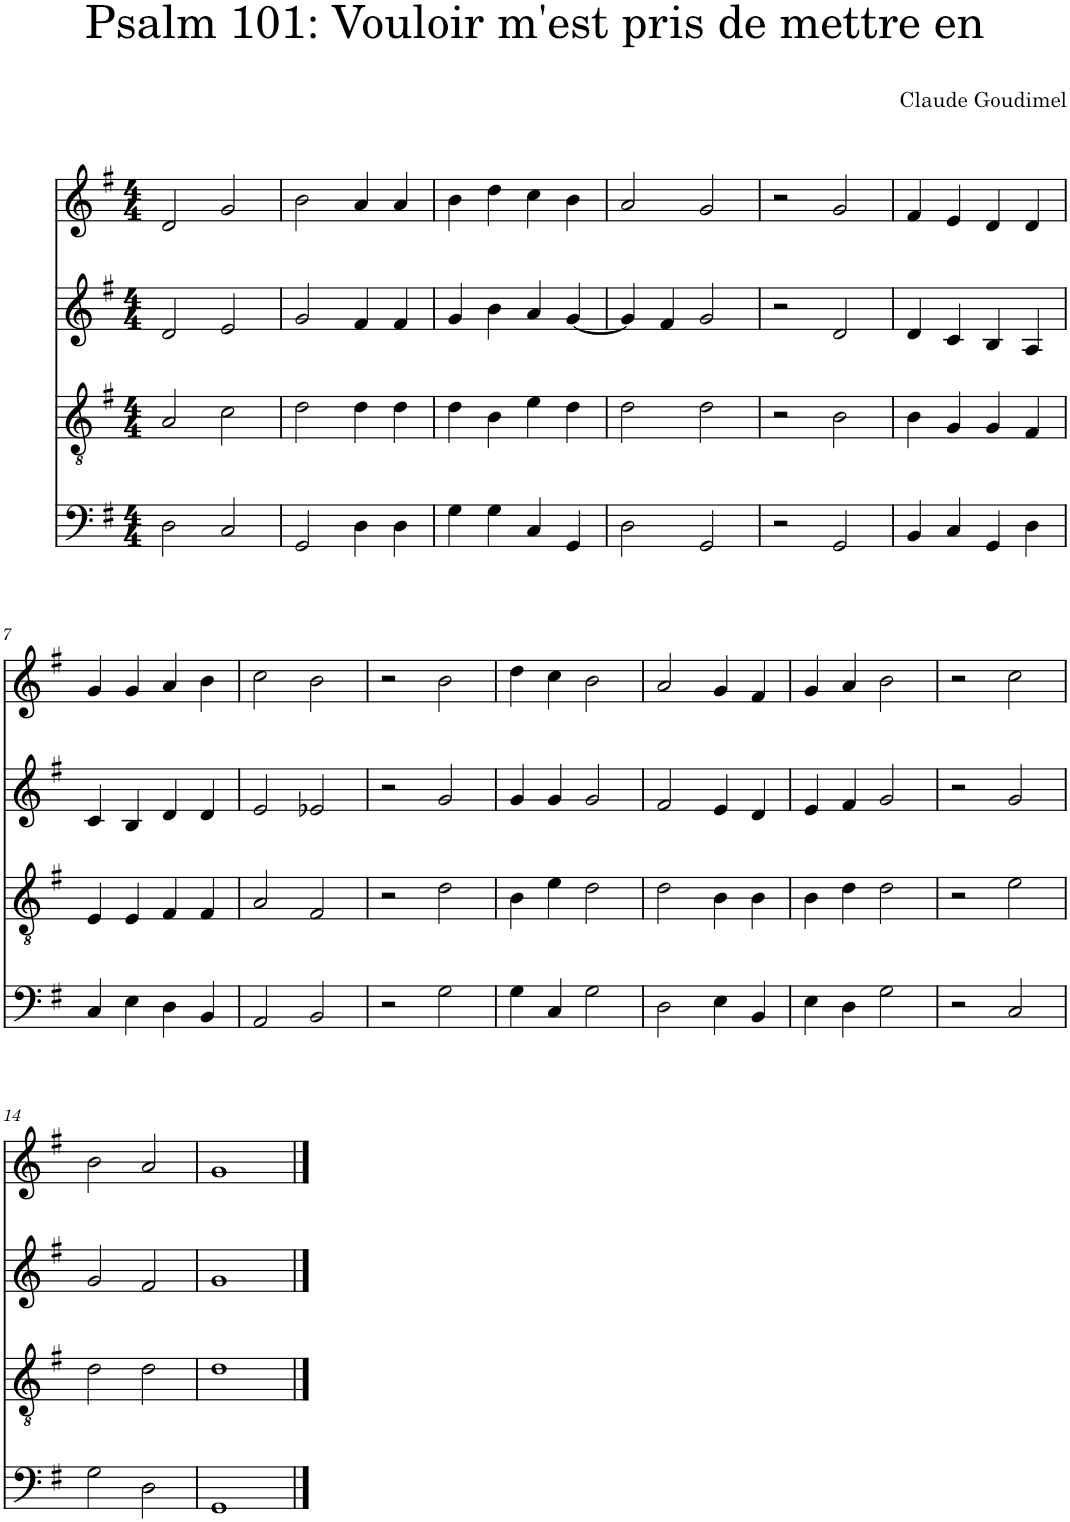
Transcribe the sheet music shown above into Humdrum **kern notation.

**kern	**kern	**kern	**kern
*part4	*part3	*part2	*part1
*staff4	*staff3	*staff2	*staff1
*I"Piano	*I"Piano	*I"Piano	*I"Piano
*I'Pno	*I'Pno	*I'Pno	*I'Pno
*clefF4	*clefGv2	*clefG2	*clefG2
*k[f#]	*k[f#]	*k[f#]	*k[f#]
*M4/4	*M4/4	*M4/4	*M4/4
=1	=1	=1	=1
2D\	2A/	2d/	2d/
2C/	2c\	2e/	2g/
=2	=2	=2	=2
2GG/	2d\	2g/	2b\
4D\	4d\	4f#/	4a/
4D\	4d\	4f#/	4a/
=3	=3	=3	=3
4G\	4d\	4g/	4b\
4G\	4B\	4b\	4dd\
4C/	4e\	4a/	4cc\
4GG/	4d\	[4g/	4b\
=4	=4	=4	=4
2D\	2d\	4g/]	2a/
.	.	4f#/	.
2GG/	2d\	2g/	2g/
=5	=5	=5	=5
2r	2r	2r	2r
2GG/	2B\	2d/	2g/
=6	=6	=6	=6
4BB/	4B\	4d/	4f#/
4C/	4G/	4c/	4e/
4GG/	4G/	4B/	4d/
4D\	4F#/	4A/	4d/
!!LO:LB:g=z
=7	=7	=7	=7
4C/	4E/	4c/	4g/
4E\	4E/	4B/	4g/
4D\	4F#/	4d/	4a/
4BB/	4F#/	4d/	4b\
=8	=8	=8	=8
2AA/	2A/	2e/	2cc\
2BB/	2F#/	2e-X/	2b\
=9	=9	=9	=9
2r	2r	2r	2r
2G\	2d\	2g/	2b\
=10	=10	=10	=10
4G\	4B\	4g/	4dd\
4C/	4e\	4g/	4cc\
2G\	2d\	2g/	2b\
=11	=11	=11	=11
2D\	2d\	2f#/	2a/
4E\	4B\	4e/	4g/
4BB/	4B\	4d/	4f#/
=12	=12	=12	=12
4E\	4B\	4e/	4g/
4D\	4d\	4f#/	4a/
2G\	2d\	2g/	2b\
=13	=13	=13	=13
2r	2r	2r	2r
2C/	2e\	2g/	2cc\
!!LO:LB:g=z
=14	=14	=14	=14
2G\	2d\	2g/	2b\
2D\	2d\	2f#/	2a/
=15	=15	=15	=15
1GG	1d	1g	1g
==	==	==	==
*-	*-	*-	*-
